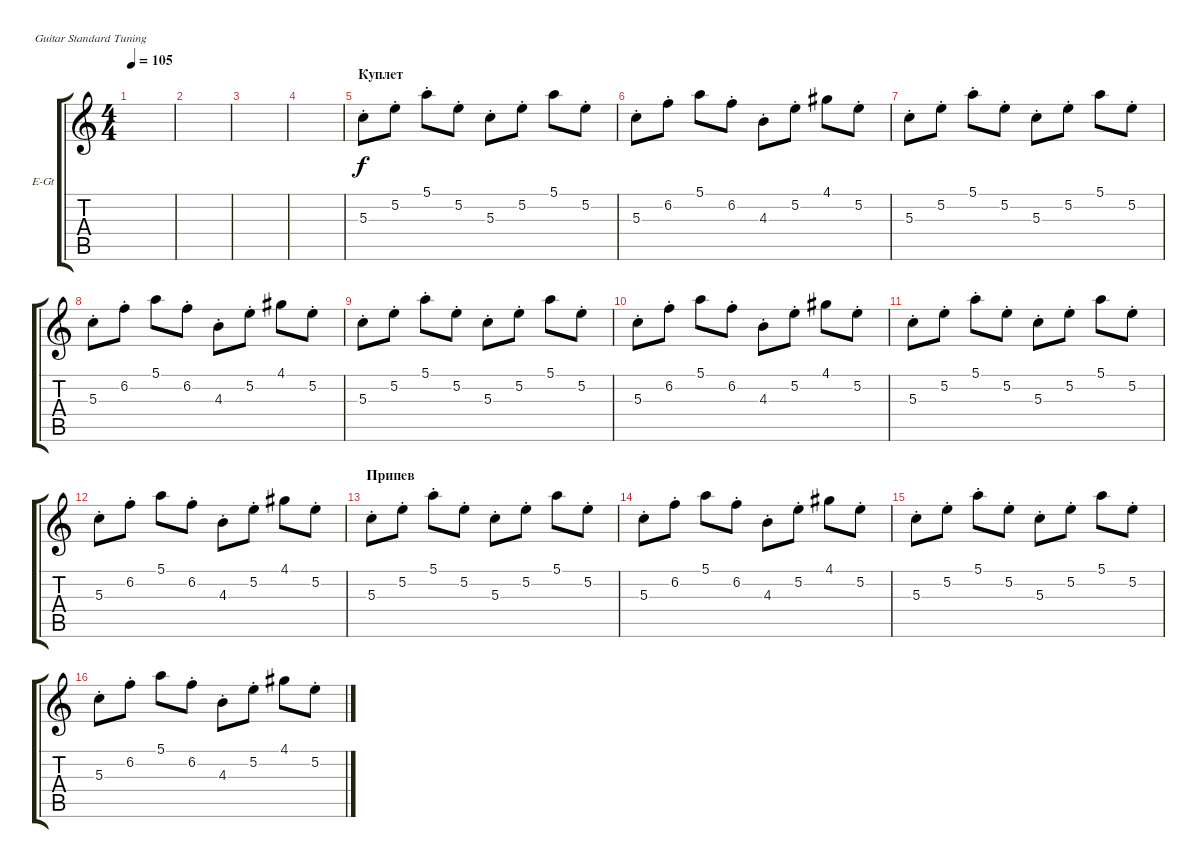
\defaultSystemsLayout 4
\bracketExtendMode groupsimilarinstruments
\firstSystemTrackNameOrientation horizontal
\otherSystemsTrackNameOrientation horizontal
\track ("Electric Guitar" "E-Gt") {instrument overdrivenguitar}
\staff {score tabs}
\tuning (E4 B3 G3 D3 A2 E2)
\ts (4 4)
\tempo 105
\clef g2
\scale
0.333333
\ks c
|
\scale
0.333333 |
\scale
0.333333 |
\scale
0.333333 |
\section ("" "Куплет")
\scale
0.333333 5.3{st}.8 5.2{st}.8 5.1{st}.8 5.2{st}.8 5.3{st}.8 5.2{st}.8 5.1.8 5.2{st}.8 |
\scale
0.333333 5.3{st}.8 6.2{st}.8 5.1.8 6.2{st}.8 4.3{st}.8 5.2{st}.8 4.1.8 5.2{st}.8 |
\scale
0.333333 5.3{st}.8 5.2{st}.8 5.1{st}.8 5.2{st}.8 5.3{st}.8 5.2{st}.8 5.1.8 5.2{st}.8 |
\scale
0.333333 5.3{st}.8 6.2{st}.8 5.1.8 6.2{st}.8 4.3{st}.8 5.2{st}.8 4.1.8 5.2{st}.8 |
\scale
0.333333 5.3{st}.8 5.2{st}.8 5.1{st}.8 5.2{st}.8 5.3{st}.8 5.2{st}.8 5.1.8 5.2{st}.8 |
\scale
0.333333 5.3{st}.8 6.2{st}.8 5.1.8 6.2{st}.8 4.3{st}.8 5.2{st}.8 4.1.8 5.2{st}.8 |
\scale
0.333333 5.3{st}.8 5.2{st}.8 5.1{st}.8 5.2{st}.8 5.3{st}.8 5.2{st}.8 5.1.8 5.2{st}.8 |
\scale
0.333333 5.3{st}.8 6.2{st}.8 5.1.8 6.2{st}.8 4.3{st}.8 5.2{st}.8 4.1.8 5.2{st}.8 |
\section ("" "Припев")
\scale
0.333333 5.3{st}.8 5.2{st}.8 5.1{st}.8 5.2{st}.8 5.3{st}.8 5.2{st}.8 5.1.8 5.2{st}.8 |
\scale
0.333333 5.3{st}.8 6.2{st}.8 5.1.8 6.2{st}.8 4.3{st}.8 5.2{st}.8 4.1.8 5.2{st}.8 |
\scale
0.333333 5.3{st}.8 5.2{st}.8 5.1{st}.8 5.2{st}.8 5.3{st}.8 5.2{st}.8 5.1.8 5.2{st}.8 |
\scale
0.333333 5.3{st}.8 6.2{st}.8 5.1.8 6.2{st}.8 4.3{st}.8 5.2{st}.8 4.1.8 5.2{st}.8
